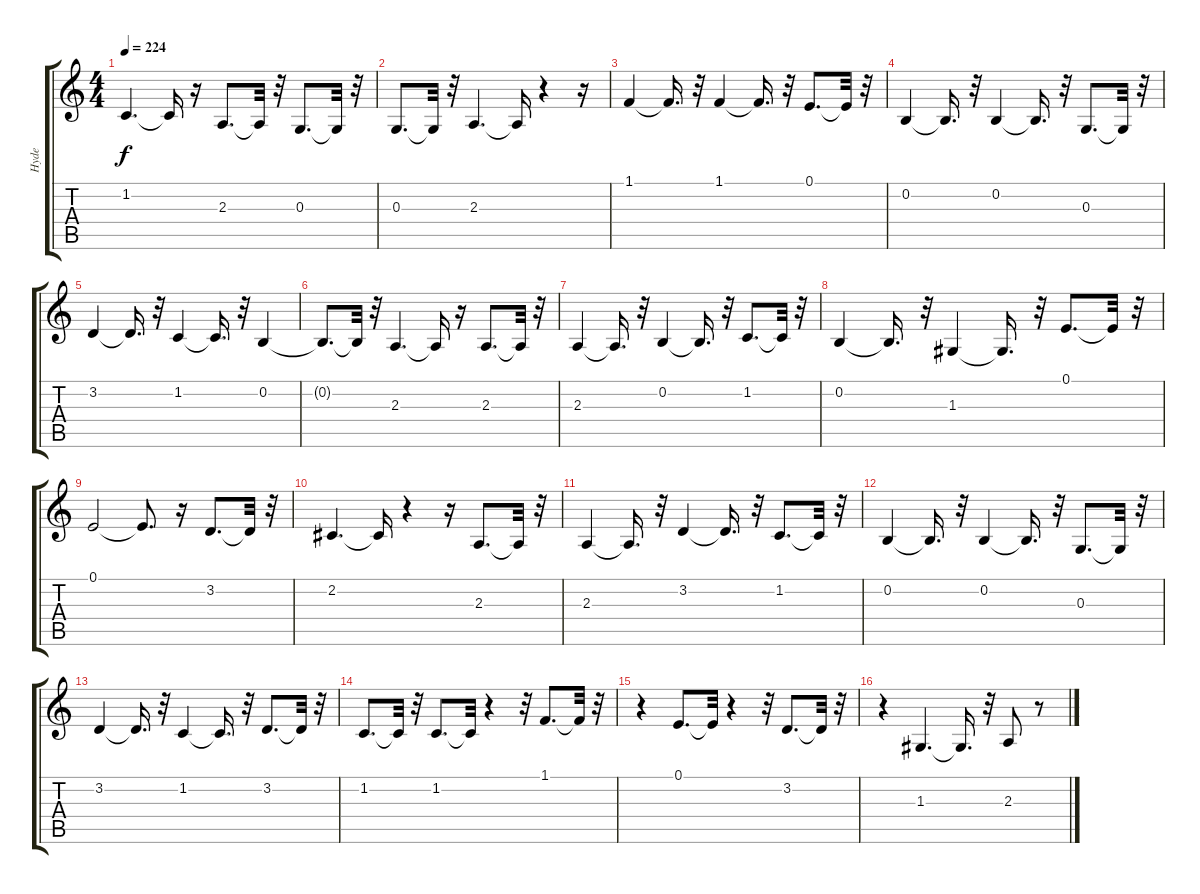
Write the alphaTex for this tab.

\track ("Hyde" "Hyde") {instrument flute}
\staff {score tabs}
\tuning (E4 B3 G3 D3 A2 E2) {hide}
\ts (4 4)
\tempo 224
\clef g2
\ks c
1.2.4{d dy f} 1.2{t}.16 r.16 2.3.8{d} 2.3{t}.32 r.32 0.3.8{d} 0.3{t}.32 r.32 |
0.3.8{d} 0.3{t}.32 r.32 2.3.4{d} 2.3{t}.16 r.4 r.16 |
1.1.4 1.1{t}.16{d} r.32 1.1.4 1.1{t}.16{d} r.32 0.1.8{d} 0.1{t}.32 r.32 |
0.2.4 0.2{t}.16{d} r.32 0.2.4 0.2{t}.16{d} r.32 0.3.8{d} 0.3{t}.32 r.32 |
3.2.4 3.2{t}.16{d} r.32 1.2.4 1.2{t}.16{d} r.32 0.2.4 |
0.2{t}.8{d} 0.2{t}.32 r.32 2.3.4{d} 2.3{t}.16 r.16 2.3.8{d} 2.3{t}.32 r.32 |
2.3.4 2.3{t}.16{d} r.32 0.2.4 0.2{t}.16{d} r.32 1.2.8{d} 1.2{t}.32 r.32 |
0.2.4 0.2{t}.16{d} r.32 1.3.4 1.3{t}.16{d} r.32 0.1.8{d} 0.1{t}.32 r.32 |
0.1.2 0.1{t}.8{d} r.16 3.2.8{d} 3.2{t}.32 r.32 |
2.2.4{d} 2.2{t}.16 r.4 r.16 2.3.8{d} 2.3{t}.32 r.32 |
2.3.4 2.3{t}.16{d} r.32 3.2.4 3.2{t}.16{d} r.32 1.2.8{d} 1.2{t}.32 r.32 |
0.2.4 0.2{t}.16{d} r.32 0.2.4 0.2{t}.16{d} r.32 0.3.8{d} 0.3{t}.32 r.32 |
3.2.4 3.2{t}.16{d} r.32 1.2.4 1.2{t}.16{d} r.32 3.2.8{d} 3.2{t}.32 r.32 |
1.2.8{d} 1.2{t}.32 r.32 1.2.8{d} 1.2{t}.32 r.4 r.32 1.1.8{d} 1.1{t}.32 r.32 |
r.4 0.1.8{d} 0.1{t}.32 r.4 r.32 3.2.8{d} 3.2{t}.32 r.32 |
r.4 1.3.4{d} 1.3{t}.16{d} r.32 2.3.8 r.8
